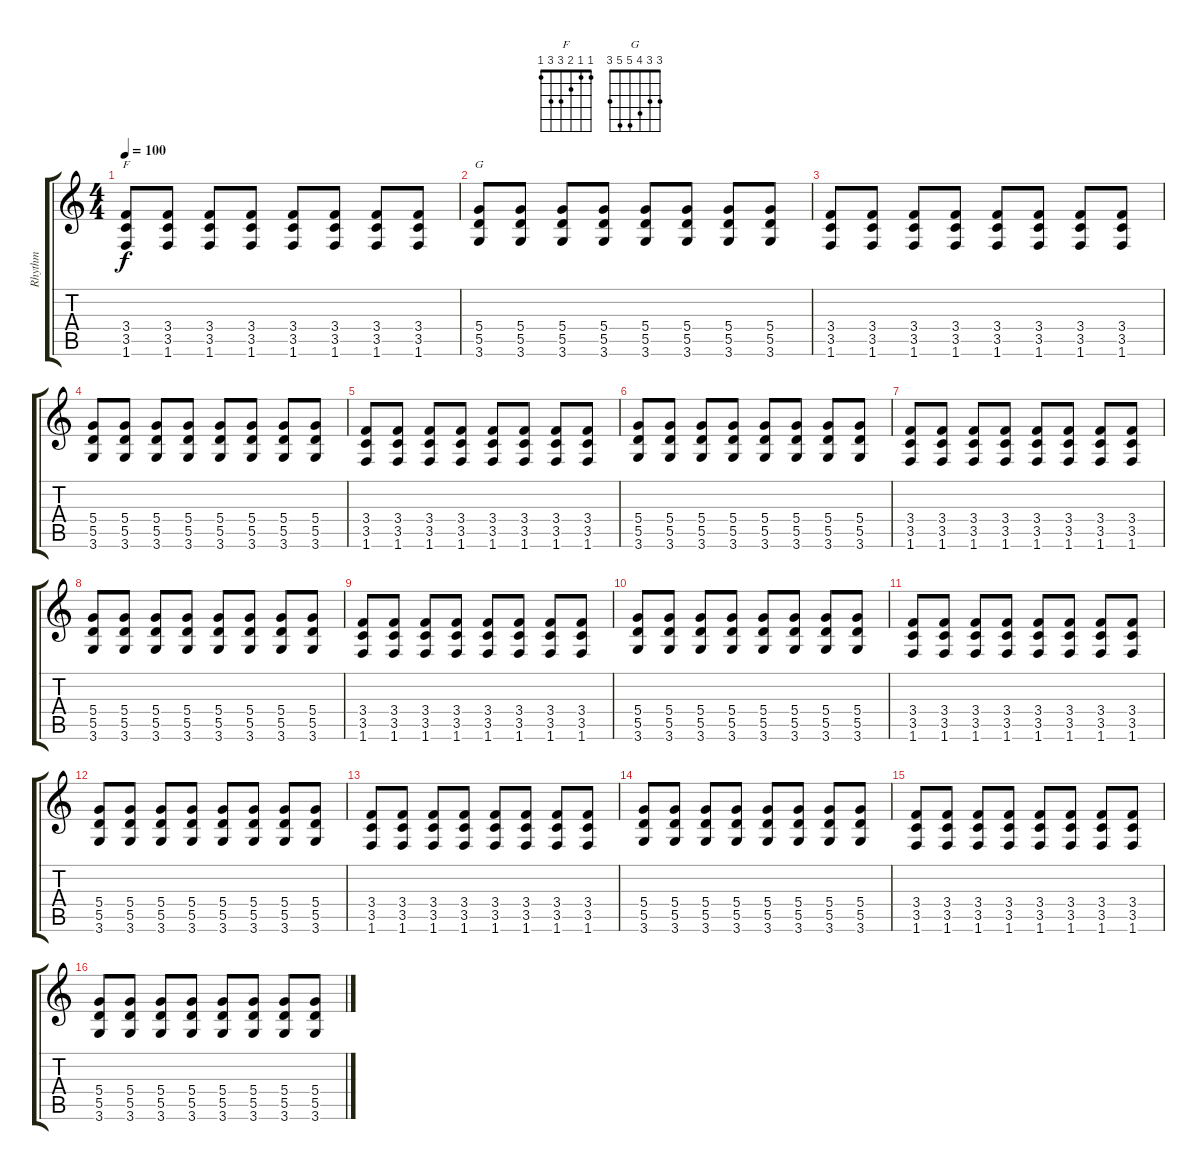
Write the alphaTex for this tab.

\track ("Rhythm" "Rhythm") {instrument electricguitarclean}
\staff {score tabs}
\tuning (E4 B3 G3 D3 A2 E2) {hide}
\chord ("F" 1 1 2 3 3 1)
\chord ("G" 3 3 4 5 5 3)
\ts (4 4)
\tempo 100
\clef g2
\ks c
(3.4 3.5 1.6).8{ch "F" dy f instrument electricguitarclean} (3.4 3.5 1.6).8 (3.4 3.5 1.6).8 (3.4 3.5 1.6).8 (3.4 3.5 1.6).8 (3.4 3.5 1.6).8 (3.4 3.5 1.6).8 (3.4 3.5 1.6).8 |
(5.4 5.5 3.6).8{ch "G"} (5.4 5.5 3.6).8 (5.4 5.5 3.6).8 (5.4 5.5 3.6).8 (5.4 5.5 3.6).8 (5.4 5.5 3.6).8 (5.4 5.5 3.6).8 (5.4 5.5 3.6).8 |
(3.4 3.5 1.6).8 (3.4 3.5 1.6).8 (3.4 3.5 1.6).8 (3.4 3.5 1.6).8 (3.4 3.5 1.6).8 (3.4 3.5 1.6).8 (3.4 3.5 1.6).8 (3.4 3.5 1.6).8 |
(5.4 5.5 3.6).8 (5.4 5.5 3.6).8 (5.4 5.5 3.6).8 (5.4 5.5 3.6).8 (5.4 5.5 3.6).8 (5.4 5.5 3.6).8 (5.4 5.5 3.6).8 (5.4 5.5 3.6).8 |
(3.4 3.5 1.6).8 (3.4 3.5 1.6).8 (3.4 3.5 1.6).8 (3.4 3.5 1.6).8 (3.4 3.5 1.6).8 (3.4 3.5 1.6).8 (3.4 3.5 1.6).8 (3.4 3.5 1.6).8 |
(5.4 5.5 3.6).8 (5.4 5.5 3.6).8 (5.4 5.5 3.6).8 (5.4 5.5 3.6).8 (5.4 5.5 3.6).8 (5.4 5.5 3.6).8 (5.4 5.5 3.6).8 (5.4 5.5 3.6).8 |
(3.4 3.5 1.6).8 (3.4 3.5 1.6).8 (3.4 3.5 1.6).8 (3.4 3.5 1.6).8 (3.4 3.5 1.6).8 (3.4 3.5 1.6).8 (3.4 3.5 1.6).8 (3.4 3.5 1.6).8 |
(5.4 5.5 3.6).8 (5.4 5.5 3.6).8 (5.4 5.5 3.6).8 (5.4 5.5 3.6).8 (5.4 5.5 3.6).8 (5.4 5.5 3.6).8 (5.4 5.5 3.6).8 (5.4 5.5 3.6).8 |
(3.4 3.5 1.6).8 (3.4 3.5 1.6).8 (3.4 3.5 1.6).8 (3.4 3.5 1.6).8 (3.4 3.5 1.6).8 (3.4 3.5 1.6).8 (3.4 3.5 1.6).8 (3.4 3.5 1.6).8 |
(5.4 5.5 3.6).8 (5.4 5.5 3.6).8 (5.4 5.5 3.6).8 (5.4 5.5 3.6).8 (5.4 5.5 3.6).8 (5.4 5.5 3.6).8 (5.4 5.5 3.6).8 (5.4 5.5 3.6).8 |
(3.4 3.5 1.6).8 (3.4 3.5 1.6).8 (3.4 3.5 1.6).8 (3.4 3.5 1.6).8 (3.4 3.5 1.6).8 (3.4 3.5 1.6).8 (3.4 3.5 1.6).8 (3.4 3.5 1.6).8 |
(5.4 5.5 3.6).8 (5.4 5.5 3.6).8 (5.4 5.5 3.6).8 (5.4 5.5 3.6).8 (5.4 5.5 3.6).8 (5.4 5.5 3.6).8 (5.4 5.5 3.6).8 (5.4 5.5 3.6).8 |
(3.4 3.5 1.6).8 (3.4 3.5 1.6).8 (3.4 3.5 1.6).8 (3.4 3.5 1.6).8 (3.4 3.5 1.6).8 (3.4 3.5 1.6).8 (3.4 3.5 1.6).8 (3.4 3.5 1.6).8 |
(5.4 5.5 3.6).8 (5.4 5.5 3.6).8 (5.4 5.5 3.6).8 (5.4 5.5 3.6).8 (5.4 5.5 3.6).8 (5.4 5.5 3.6).8 (5.4 5.5 3.6).8 (5.4 5.5 3.6).8 |
(3.4 3.5 1.6).8 (3.4 3.5 1.6).8 (3.4 3.5 1.6).8 (3.4 3.5 1.6).8 (3.4 3.5 1.6).8 (3.4 3.5 1.6).8 (3.4 3.5 1.6).8 (3.4 3.5 1.6).8 |
(5.4 5.5 3.6).8 (5.4 5.5 3.6).8 (5.4 5.5 3.6).8 (5.4 5.5 3.6).8 (5.4 5.5 3.6).8 (5.4 5.5 3.6).8 (5.4 5.5 3.6).8 (5.4 5.5 3.6).8
